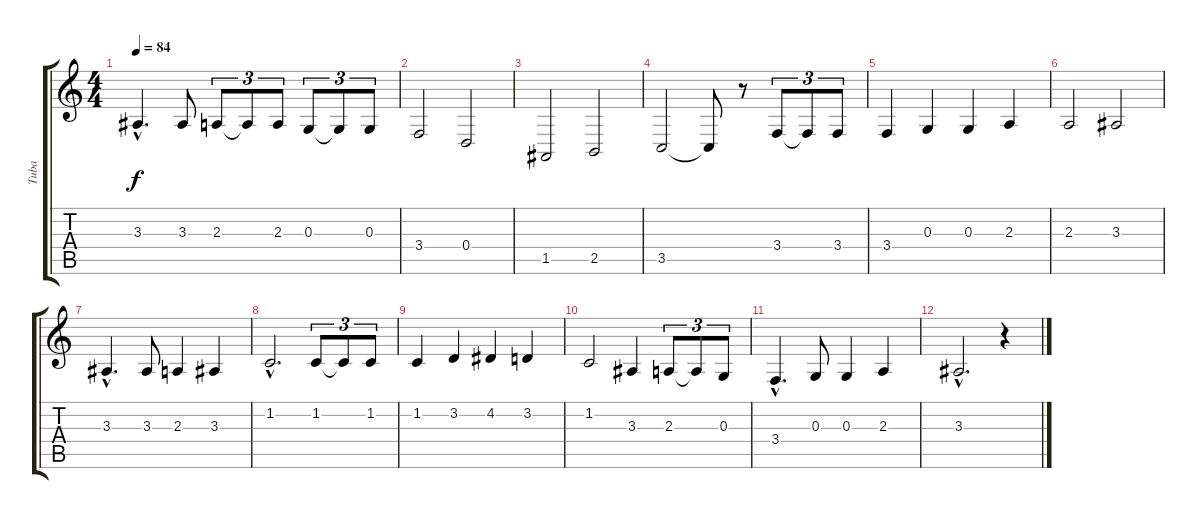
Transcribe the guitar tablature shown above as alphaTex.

\track ("Tuba" "Tuba") {instrument tuba}
\staff {score tabs}
\tuning (E4 B3 G3 D3 A2 E2) {hide}
\ts (4 4)
\tempo 84
\clef g2
\ks c
3.3{hac}.4{d dy f} 3.3.8 2.3.8{tu (3 2)} 2.3{t}.8{tu (3 2)} 2.3.8{tu (3 2)} 0.3.8{tu (3 2)} 0.3{t}.8{tu (3 2)} 0.3.8{tu (3 2)} |
3.4.2 0.4.2 |
1.5.2 2.5.2 |
3.5.2 3.5{t}.8 r.8 3.4.8{tu (3 2)} 3.4{t}.8{tu (3 2)} 3.4.8{tu (3 2)} |
3.4.4 0.3.4 0.3.4 2.3.4 |
2.3.2 3.3.2 |
3.3{hac}.4{d} 3.3.8 2.3.4 3.3.4 |
1.2{hac}.2{d} 1.2.8{tu (3 2)} 1.2{t}.8{tu (3 2)} 1.2.8{tu (3 2)} |
1.2.4 3.2.4 4.2.4 3.2.4 |
1.2.2 3.3.4 2.3.8{tu (3 2)} 2.3{t}.8{tu (3 2)} 0.3.8{tu (3 2)} |
3.4{hac}.4{d} 0.3.8 0.3.4 2.3.4 |
3.3{hac}.2{d} r.4
